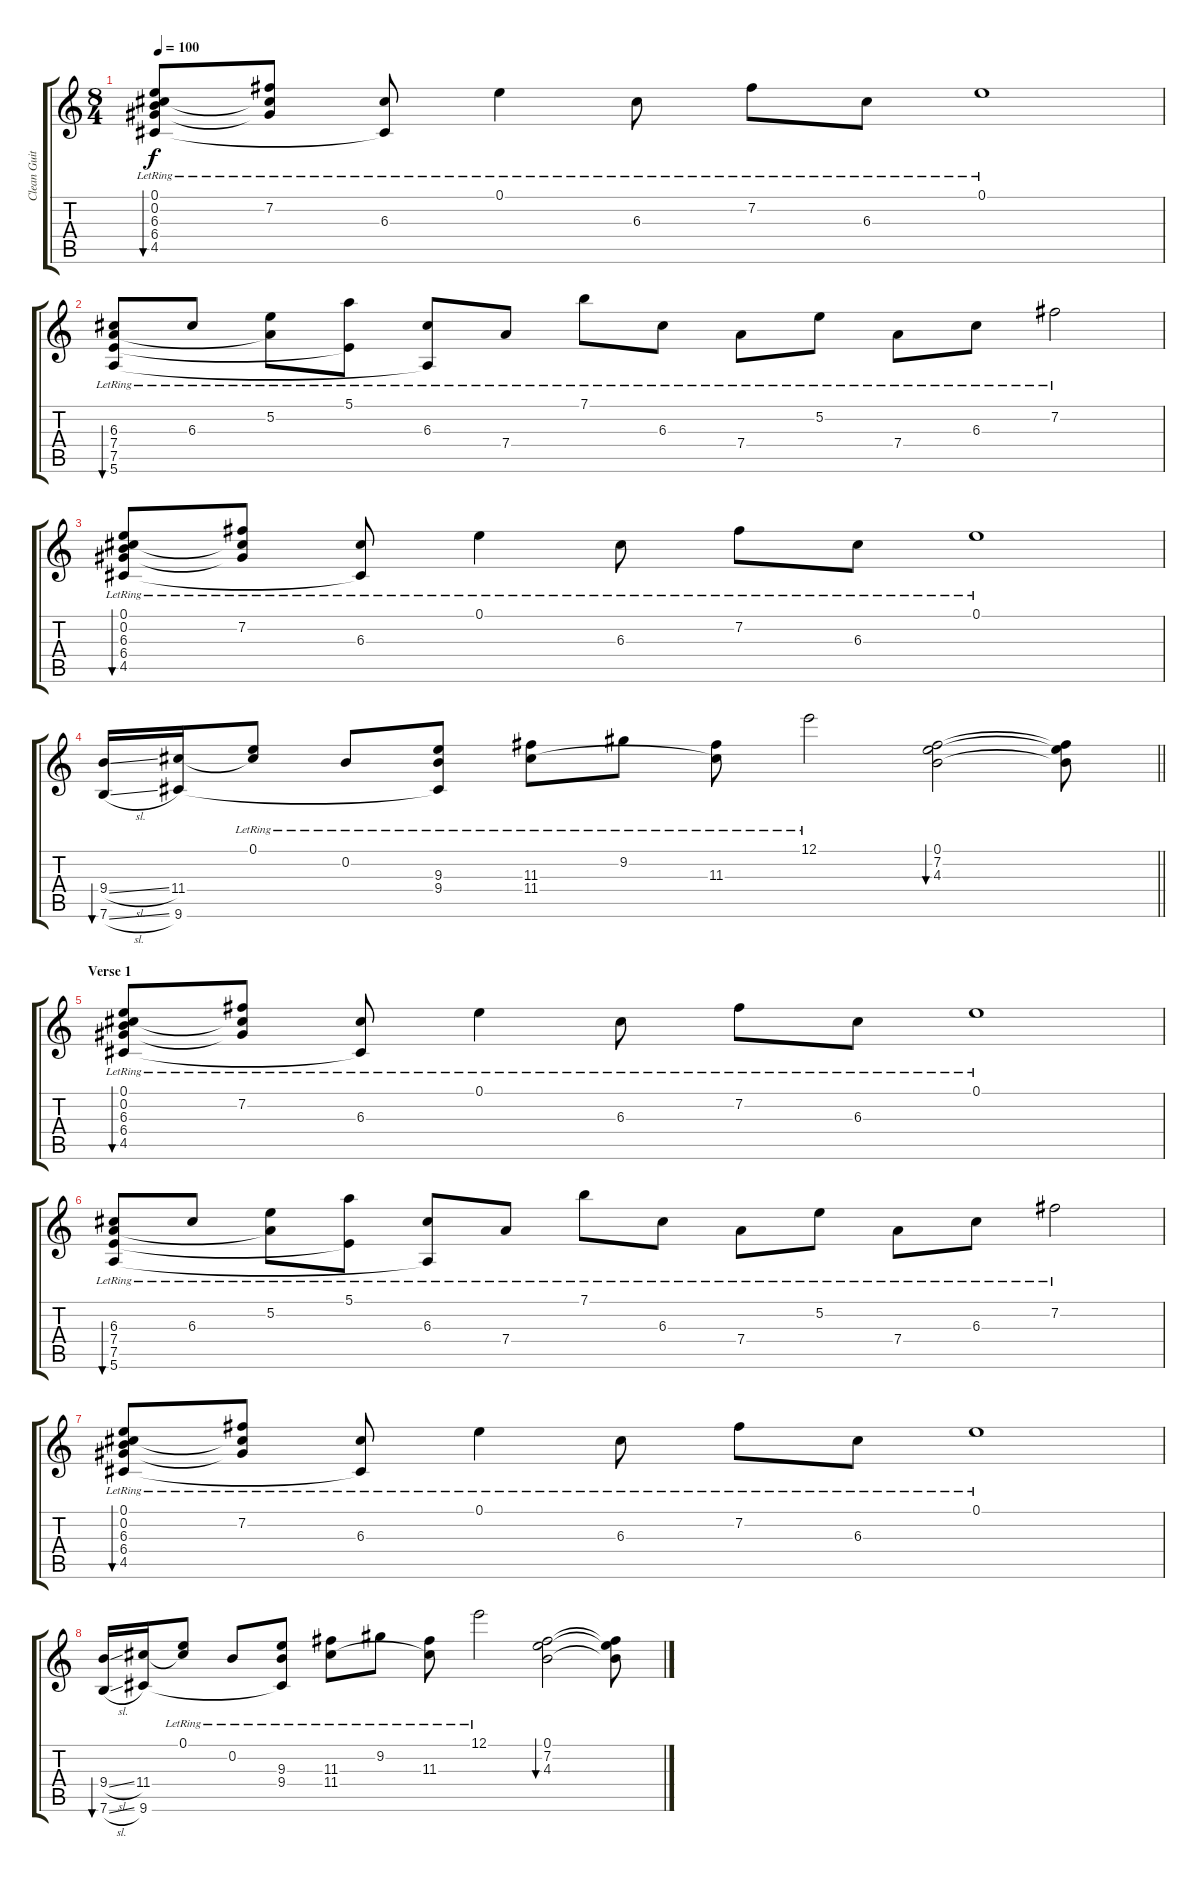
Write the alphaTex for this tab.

\track ("Clean Guitar" "Clean Guit") {instrument electricguitarclean}
\staff {score tabs}
\tuning (E4 B3 G3 D3 A2 E2) {hide}
\ts (8 4)
\section ("" "")
\tempo 100
\clef g2
\ks c
(0.1{lr} 0.2{lr} 6.3{lr} 6.4{lr} 4.5{lr}).8{bu 240 dy f instrument electricguitarclean} (7.2{lr} 6.3{t} 6.4{t}).8 (6.3{lr} 4.5{t}).8 0.1{lr}.4 6.3{lr}.8 7.2{lr}.8 6.3{lr}.8 0.1{lr}.1 |
(6.3{lr} 7.4{lr} 7.5{lr} 5.6{lr}).8{bu 480} 6.3{lr}.8 (5.2{lr} 7.4{t}).8 (5.1{lr} 7.5{t}).8 (6.3{lr} 5.6{t}).8 7.4{lr}.8 7.1{lr}.8 6.3{lr}.8 7.4{lr}.8 5.2{lr}.8 7.4{lr}.8 6.3{lr}.8 7.2{lr}.2 |
(0.1{lr} 0.2{lr} 6.3{lr} 6.4{lr} 4.5{lr}).8{bu 240 instrument electricguitarclean} (7.2{lr} 6.3{t} 6.4{t}).8 (6.3{lr} 4.5{t}).8 0.1{lr}.4 6.3{lr}.8 7.2{lr}.8 6.3{lr}.8 0.1{lr}.1 |
\barLineRight lightlight
(9.4{sl} 7.6{sl}).16{bu 480} (11.4 9.6).16 (0.1{lr} 11.4{t}).8 0.2{lr}.8 (9.3{lr} 9.4 9.6{t}).8 (11.3{lr} 11.4).8 9.2{lr}.8 (11.3{lr} 11.4{t}).8 12.1{lr}.2 (0.1 7.2 4.3).2{bu 240} (0.1{t} 7.2{t} 4.3{t}).8 |
\section ("" "Verse 1")
(0.1{lr} 0.2{lr} 6.3{lr} 6.4{lr} 4.5{lr}).8{bu 240 instrument electricguitarclean} (7.2{lr} 6.3{t} 6.4{t}).8 (6.3{lr} 4.5{t}).8 0.1{lr}.4 6.3{lr}.8 7.2{lr}.8 6.3{lr}.8 0.1{lr}.1 |
(6.3{lr} 7.4{lr} 7.5{lr} 5.6{lr}).8{bu 480} 6.3{lr}.8 (5.2{lr} 7.4{t}).8 (5.1{lr} 7.5{t}).8 (6.3{lr} 5.6{t}).8 7.4{lr}.8 7.1{lr}.8 6.3{lr}.8 7.4{lr}.8 5.2{lr}.8 7.4{lr}.8 6.3{lr}.8 7.2{lr}.2 |
(0.1{lr} 0.2{lr} 6.3{lr} 6.4{lr} 4.5{lr}).8{bu 240 instrument electricguitarclean} (7.2{lr} 6.3{t} 6.4{t}).8 (6.3{lr} 4.5{t}).8 0.1{lr}.4 6.3{lr}.8 7.2{lr}.8 6.3{lr}.8 0.1{lr}.1 |
(9.4{sl} 7.6{sl}).16{bu 480} (11.4 9.6).16 (0.1{lr} 11.4{t}).8 0.2{lr}.8 (9.3{lr} 9.4 9.6{t}).8 (11.3{lr} 11.4).8 9.2{lr}.8 (11.3{lr} 11.4{t}).8 12.1{lr}.2 (0.1 7.2 4.3).2{bu 240} (0.1{t} 7.2{t} 4.3{t}).8
